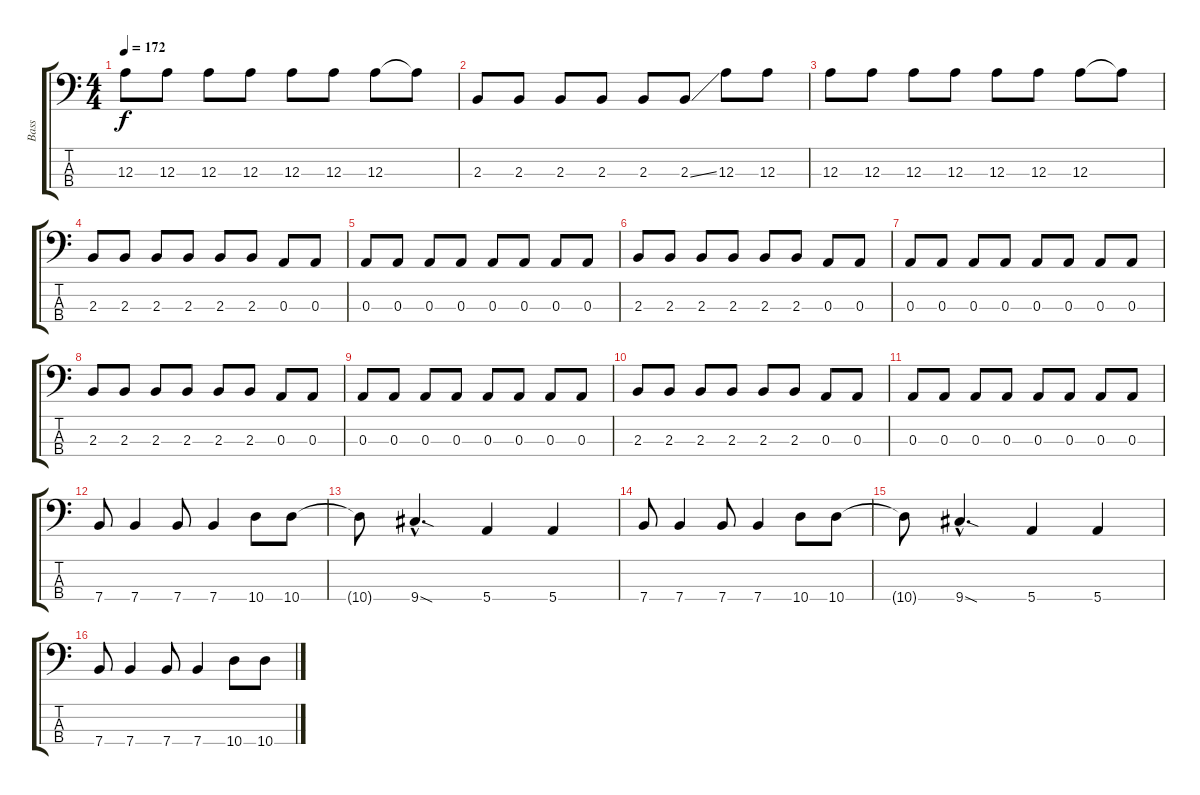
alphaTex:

\track ("Bass" "Bass") {instrument electricbasspick}
\staff {score tabs}
\tuning (G2 D2 A1 E1) {hide}
\ts (4 4)
\tempo 172
\clef f4
\ks c
12.3.8{dy f} 12.3.8 12.3.8 12.3.8 12.3.8 12.3.8 12.3.8 12.3{t}.8 |
2.3.8 2.3.8 2.3.8 2.3.8 2.3.8 2.3{ss}.8 12.3.8 12.3.8 |
12.3.8 12.3.8 12.3.8 12.3.8 12.3.8 12.3.8 12.3.8 12.3{t}.8 |
2.3.8 2.3.8 2.3.8 2.3.8 2.3.8 2.3.8 0.3.8 0.3.8 |
0.3.8 0.3.8 0.3.8 0.3.8 0.3.8 0.3.8 0.3.8 0.3.8 |
2.3.8 2.3.8 2.3.8 2.3.8 2.3.8 2.3.8 0.3.8 0.3.8 |
0.3.8 0.3.8 0.3.8 0.3.8 0.3.8 0.3.8 0.3.8 0.3.8 |
2.3.8 2.3.8 2.3.8 2.3.8 2.3.8 2.3.8 0.3.8 0.3.8 |
0.3.8 0.3.8 0.3.8 0.3.8 0.3.8 0.3.8 0.3.8 0.3.8 |
2.3.8 2.3.8 2.3.8 2.3.8 2.3.8 2.3.8 0.3.8 0.3.8 |
0.3.8 0.3.8 0.3.8 0.3.8 0.3.8 0.3.8 0.3.8 0.3.8 |
7.4.8 7.4.4 7.4.8 7.4.4 10.4.8 10.4.8 |
10.4{t}.8 9.4{sod hac}.4{d} 5.4.4 5.4.4 |
7.4.8 7.4.4 7.4.8 7.4.4 10.4.8 10.4.8 |
10.4{t}.8 9.4{sod hac}.4{d} 5.4.4 5.4.4 |
7.4.8 7.4.4 7.4.8 7.4.4 10.4.8 10.4.8
